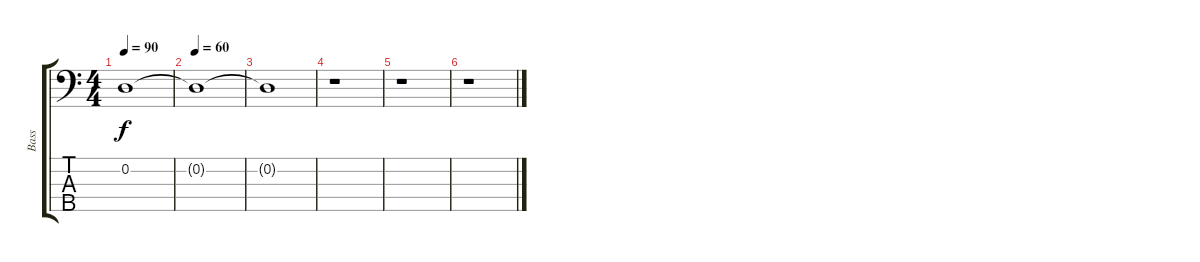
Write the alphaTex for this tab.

\track ("Bass" "Bass") {instrument electricbassfinger}
\staff {score tabs}
\tuning (G2 D2 A1 E1 B0) {hide}
\ts (4 4)
\tempo 90
\clef f4
\ks c
0.2{t}.1{dy f} |
\tempo 60
0.2{t}.1 |
0.2{t}.1 |
r.1 |
r.1 |
r.1
